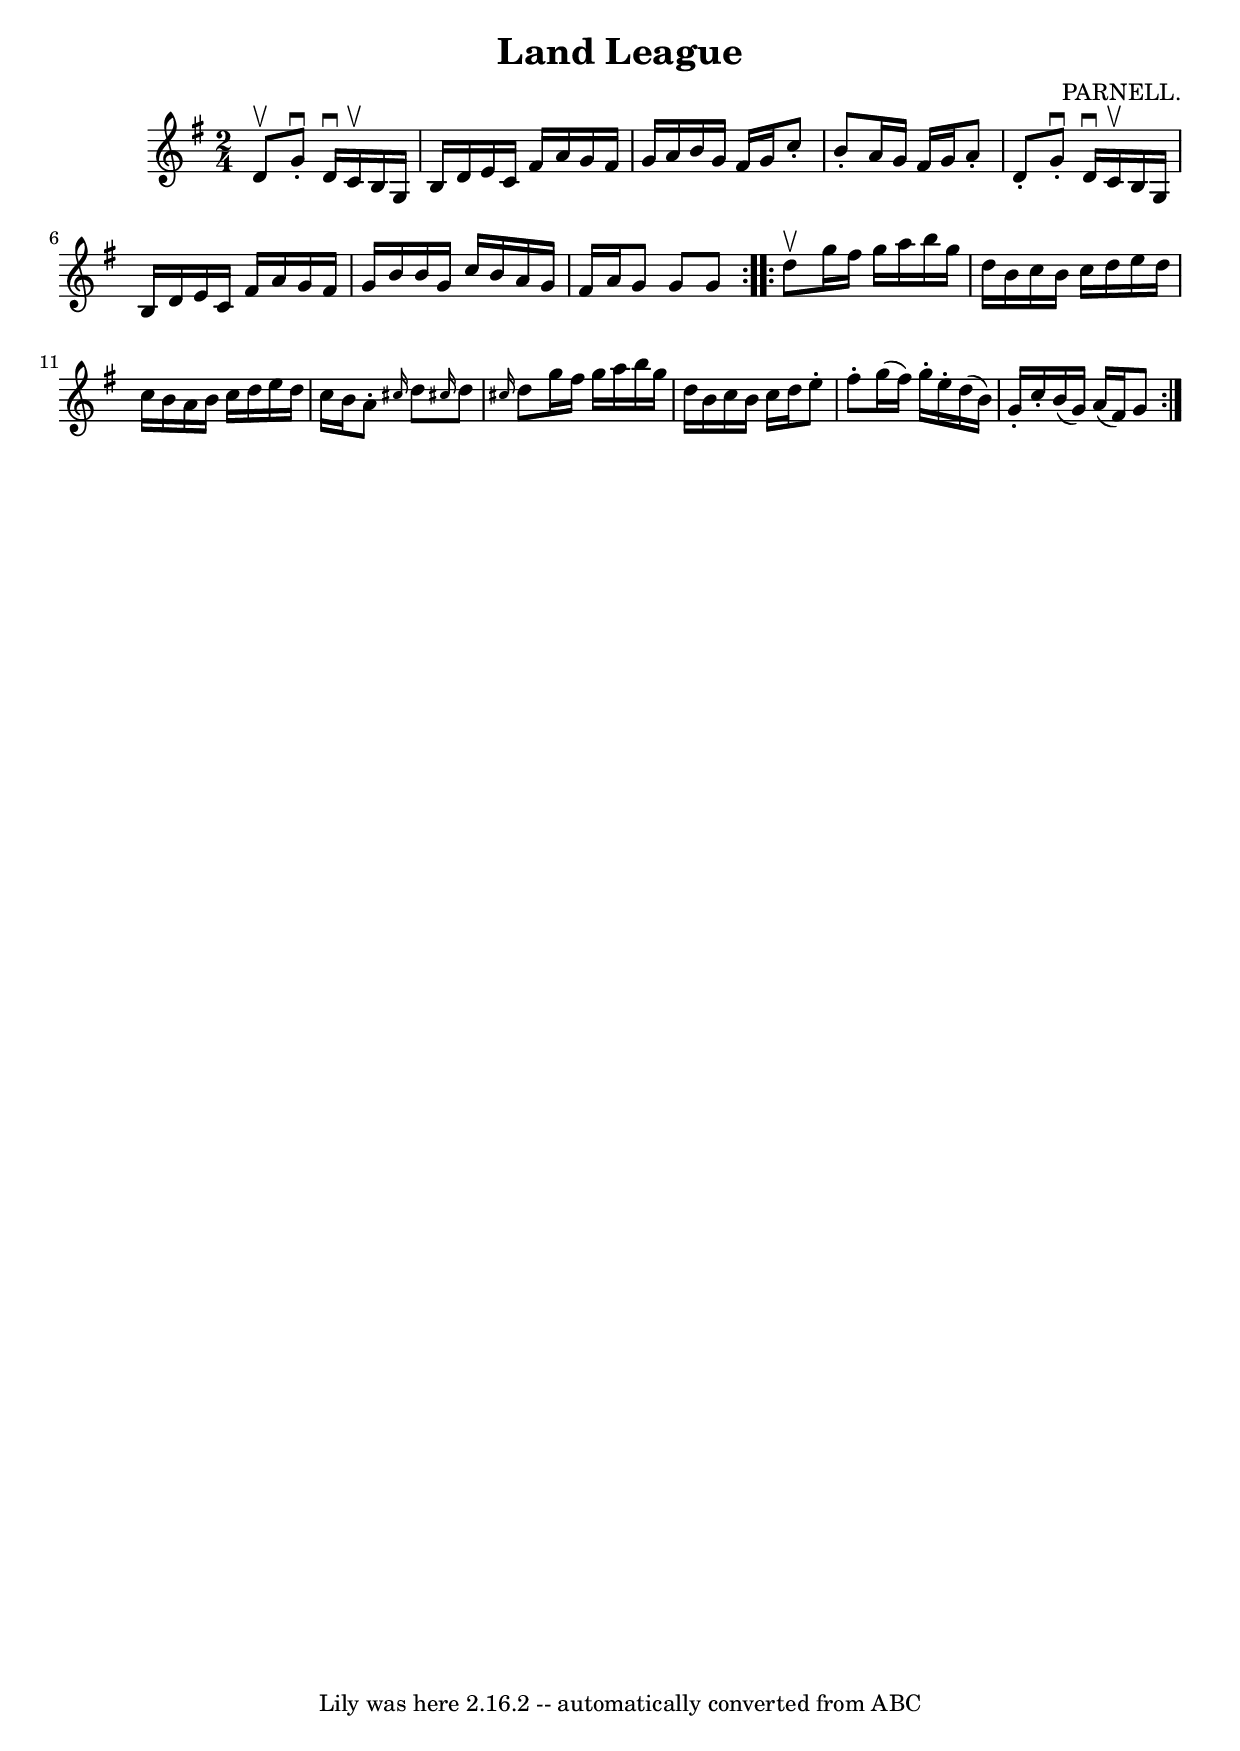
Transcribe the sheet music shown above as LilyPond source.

\version "2.16.2"
\include "Mammoth.ily"
\header {
  %% book = "Ryan's Mammoth Collection"
  composer = "PARNELL."
  crossRefNumber = "1"
  footnotes = "\\\\314"
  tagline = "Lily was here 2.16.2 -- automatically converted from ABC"
  title = "Land League"

}
voicedefault =  {



  \repeat volta 2 {

    \time 2/4 
    \key g \major     d'8^\upbow  |
    g'8^\downbow-. d'16^\downbow c'16^\upbow b16 g16 b16 d'16    |
    e'16 c'16      fis'16 a'16 g'16 fis'16 g'16 a'16     |
    b'16 g'16       fis'16 g'16 c''8-. b'8-.    |
    a'16 g'16 fis'16         g'16 a'8-. d'8-.    |
    g'8^\downbow-. d'16^\downbow c'16^\upbow b16 g16 b16 d'16    |
    e'16 c'16 fis'16         a'16 g'16 fis'16 g'16 b'16     |
    b'16 g'16 c''16         b'16 a'16 g'16 fis'16 a'16     |
    g'8 g'8 g'8  
  }     

  \repeat volta 2 {     d''8^\upbow  |
    g''16 fis''16 g''16         a''16 b''16 g''16 d''16 b'16     |
    c''16 b'16 c''16        d''16 e''16 d''16 c''16 b'16     |
    a'16 b'16 c''16        d''16 e''16 d''16 c''16 b'16     |
    a'8-. \grace {    
      cis''16  
    } d''8  \grace { cis''!16  
		   } d''8  \grace { cis''!16  
				  }        d''8     |
    g''16 fis''16 g''16 a''16 b''16 g''16         d''16 b'16     |
    c''16 b'16 c''16 d''16 e''8-. fis''8-.   |
    g''16 (fis''16) g''16-. e''16-. d''16 (b'16) g'16-. c''16-.   |
    b'16 (g'16) a'16 (fis'16)   
    g'8  
  }   

}

\score{
  <<

    \context Staff="default"
    {
      \voicedefault 
      
    }

  >>
  \layout {
    
  }
  \midi {
  }

}
